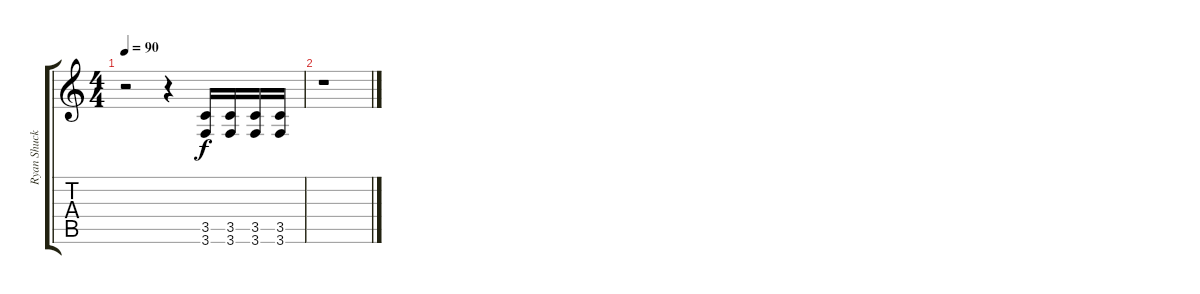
\track ("Ryan Shuck (Guitar)" "Ryan Shuck") {instrument overdrivenguitar}
\staff {score tabs}
\tuning (E4 B3 G3 D3 A2 D2) {hide}
\ts (4 4)
\tempo 90
\clef g2
\ks c
r.2{dy f} r.4 (3.5 3.6).16 (3.5 3.6).16 (3.5 3.6).16 (3.5 3.6).16 |
r.1
